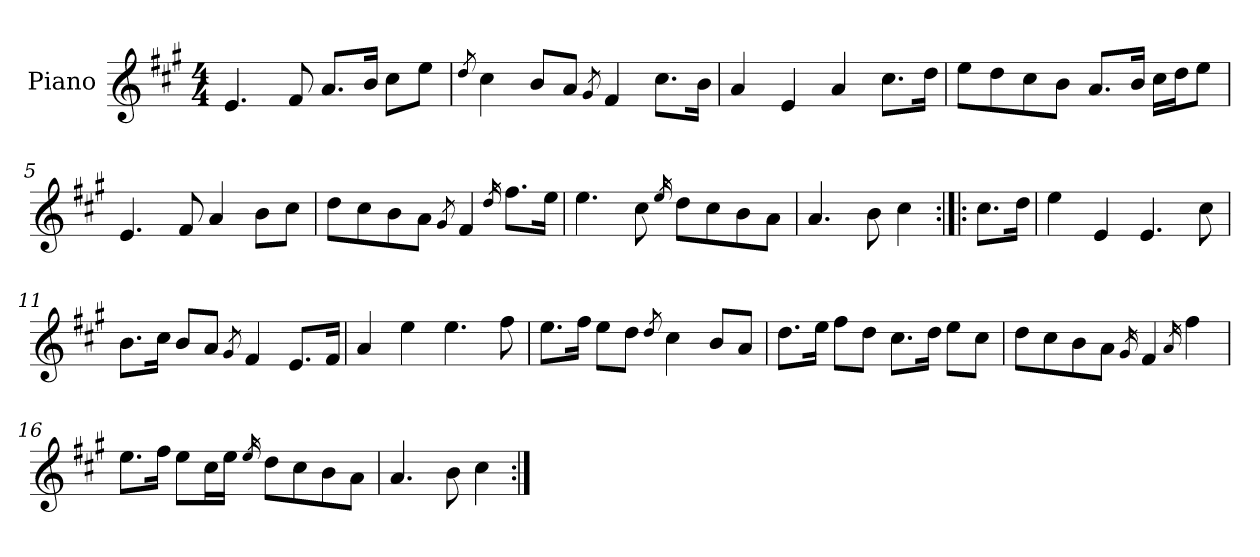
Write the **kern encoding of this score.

**kern
*part1
*staff1
*I"Piano
*I'Pno.
*clefG2
*k[f#c#g#]
*M4/4
=1
4.e/
8f#/
8.a/L
16b/Jk
8cc#\L
8ee\J
=2
8qdd/
4cc#\
8b/L
8a/J
8qg#/
4f#/
8.cc#\L
16b\Jk
=3
4a/
4e/
4a/
8.cc#\L
16dd\Jk
=4
8ee\L
8dd\
8cc#\
8b\J
8.a/L
16b/Jk
16cc#\LL
16dd\J
8ee\J
=5
4.e/
8f#/
4a/
8b\L
8cc#\J
=6
8dd\L
8cc#\
8b\
8a\J
8qg#/
4f#/
16qdd/
8.ff#\L
16ee\Jk
=7
4.ee\
8cc#\
16qee/
8dd\L
8cc#\
8b\
8a\J
=8
4.a/
8b\
4cc#\
=9:|!|:
8.cc#\L
16dd\Jk
=10
4ee\
4e/
4.e/
8cc#\
=11
8.b\L
16cc#\Jk
8b/L
8a/J
8qg#/
4f#/
8.e/L
16f#/Jk
=12
4a/
4ee\
4.ee\
8ff#\
=13
8.ee\L
16ff#\Jk
8ee\L
8dd\J
8qdd/
4cc#\
8b/L
8a/J
=14
8.dd\L
16ee\Jk
8ff#\L
8dd\J
8.cc#\L
16dd\Jk
8ee\L
8cc#\J
=15
8dd\L
8cc#\
8b\
8a\J
16qg#/
4f#/
16qa/
4ff#\
=16
8.ee\L
16ff#\Jk
8ee\L
16cc#\L
16ee\JJ
16qee/
8dd\L
8cc#\
8b\
8a\J
=17
4.a/
8b\
4cc#\
=:|!
*-
